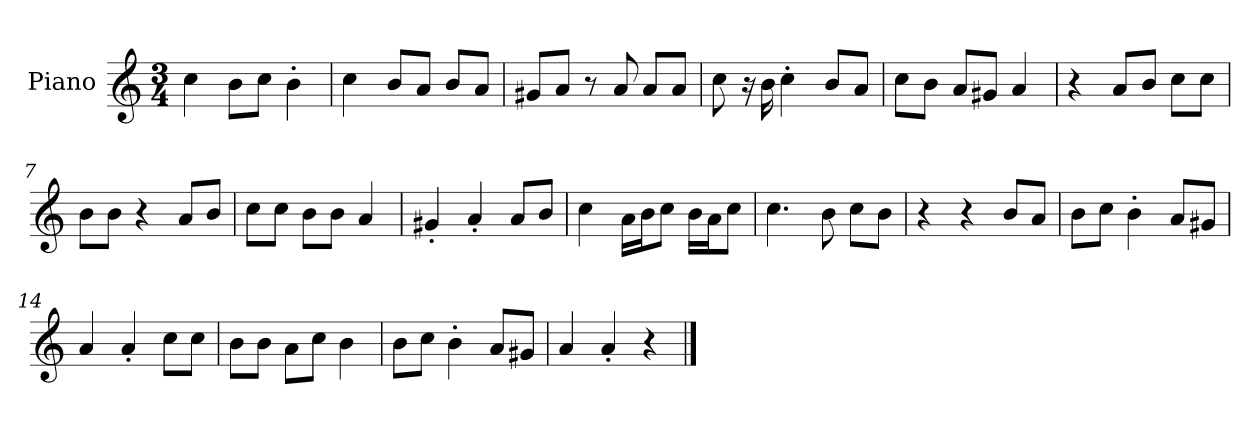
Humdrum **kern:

**kern
*part1
*staff1
*I"Piano
*I'P-no
*clefG2
*k[]
*M3/4
*MM90
=1
4cc\
8b\L
8cc\J
4b'\
=2
4cc\
8b/L
8a/J
8b/L
8a/J
=3
8g#X/L
8a/J
8r
8a/
8a/L
8a/J
=4
8cc\
16r
16b\
4cc'\
8b/L
8a/J
=5
8cc\L
8b\J
8a/L
8g#X/J
4a/
=6
4r
8a/L
8b/J
8cc\L
8cc\J
=7
8b\L
8b\J
4r
8a/L
8b/J
!!LO:LB:g=z
=8
8cc\L
8cc\J
8b\L
8b\J
4a/
=9
4g#X'/
4a'/
8a/L
8b/J
=10
4cc\
16a\LL
16b\J
8cc\J
16b\LL
16a\J
8cc\J
=11
4.cc\
8b\
8cc\L
8b\J
=12
4r
4r
8b/L
8a/J
=13
8b\L
8cc\J
4b'\
8a/L
8g#X/J
=14
4a/
4a'/
8cc\L
8cc\J
=15
8b\L
8b\J
8a\L
8cc\J
4b\
!!LO:LB:g=z
=16
8b\L
8cc\J
4b'\
8a/L
8g#X/J
=17
4a/
4a'/
4r
==
*-
